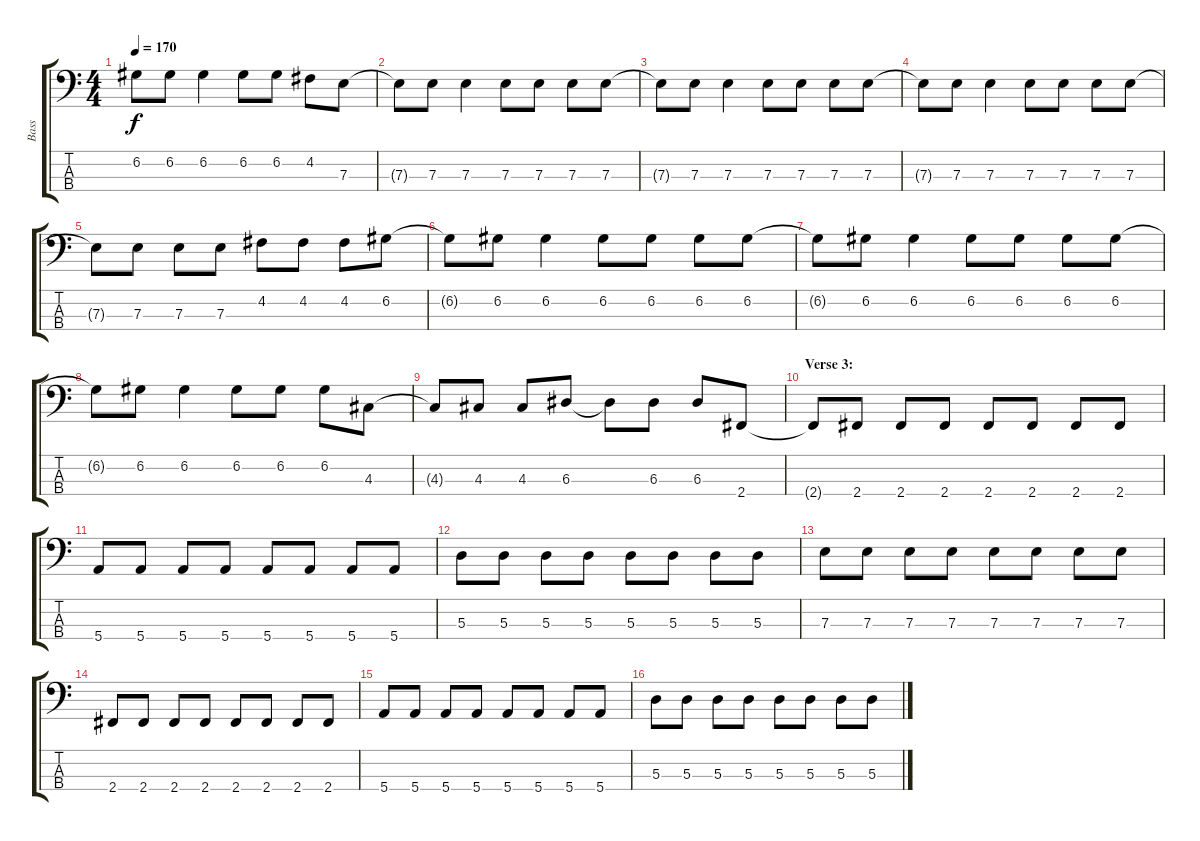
\track ("Bass" "Bass") {instrument electricbasspick}
\staff {score tabs}
\tuning (G2 D2 A1 E1) {hide}
\ts (4 4)
\tempo 170
\clef f4
\ks c
6.2{t}.8{dy f} 6.2.8 6.2.4 6.2.8 6.2.8 4.2.8 7.3.8 |
7.3{t}.8 7.3.8 7.3.4 7.3.8 7.3.8 7.3.8 7.3.8 |
7.3{t}.8 7.3.8 7.3.4 7.3.8 7.3.8 7.3.8 7.3.8 |
7.3{t}.8 7.3.8 7.3.4 7.3.8 7.3.8 7.3.8 7.3.8 |
7.3{t}.8 7.3.8 7.3.8 7.3.8 4.2.8 4.2.8 4.2.8 6.2.8 |
6.2{t}.8 6.2.8 6.2.4 6.2.8 6.2.8 6.2.8 6.2.8 |
6.2{t}.8 6.2.8 6.2.4 6.2.8 6.2.8 6.2.8 6.2.8 |
6.2{t}.8 6.2.8 6.2.4 6.2.8 6.2.8 6.2.8 4.3.8 |
4.3{t}.8 4.3.8 4.3.8 6.3.8 6.3{t}.8 6.3.8 6.3.8 2.4.8 |
\section ("" "Verse 3:")
2.4{t}.8 2.4.8 2.4.8 2.4.8 2.4.8 2.4.8 2.4.8 2.4.8 |
5.4.8 5.4.8 5.4.8 5.4.8 5.4.8 5.4.8 5.4.8 5.4.8 |
5.3.8 5.3.8 5.3.8 5.3.8 5.3.8 5.3.8 5.3.8 5.3.8 |
7.3.8 7.3.8 7.3.8 7.3.8 7.3.8 7.3.8 7.3.8 7.3.8 |
2.4.8 2.4.8 2.4.8 2.4.8 2.4.8 2.4.8 2.4.8 2.4.8 |
5.4.8 5.4.8 5.4.8 5.4.8 5.4.8 5.4.8 5.4.8 5.4.8 |
5.3.8 5.3.8 5.3.8 5.3.8 5.3.8 5.3.8 5.3.8 5.3.8
